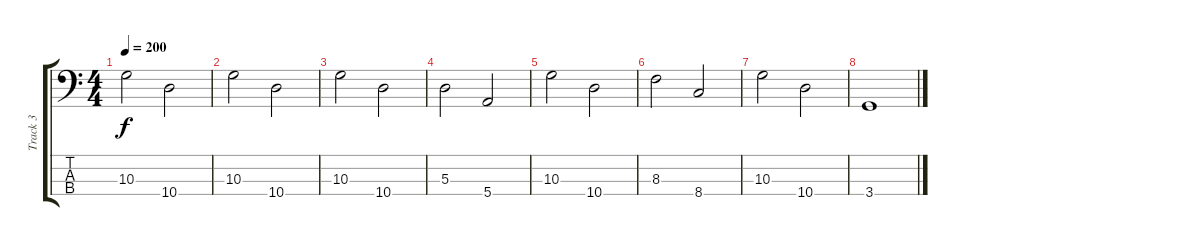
\track ("Track 3" "Track 3") {instrument electricbassfinger}
\staff {score tabs}
\tuning (G2 D2 A1 E1) {hide}
\ts (4 4)
\tempo 200
\clef f4
\ks c
10.3.2{dy f} 10.4.2 |
10.3.2 10.4.2 |
10.3.2 10.4.2 |
5.3.2 5.4.2 |
10.3.2 10.4.2 |
8.3.2 8.4.2 |
10.3.2 10.4.2 |
3.4.1
